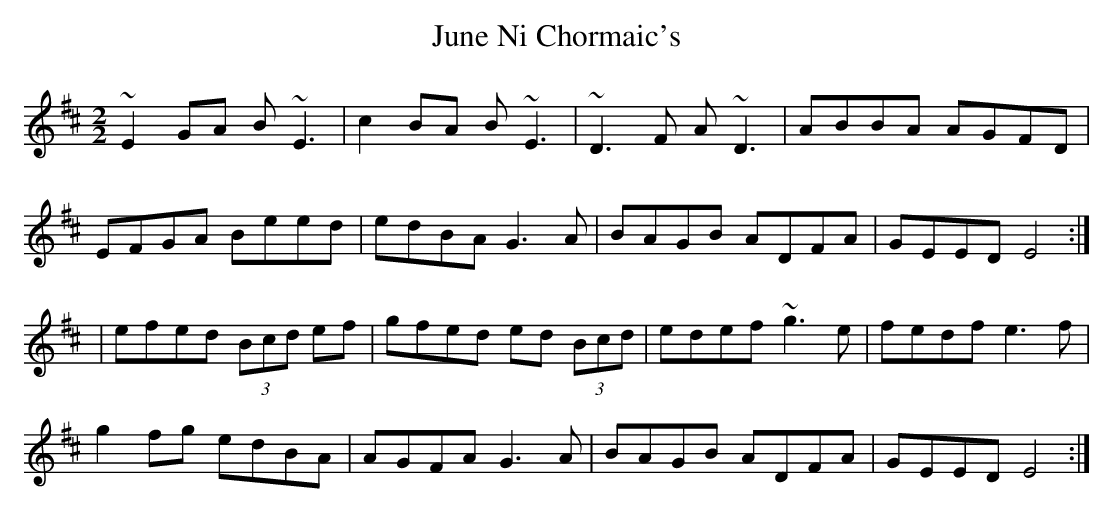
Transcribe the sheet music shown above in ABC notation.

X:1
T:June Ni Chormaic's
M:2/2
L:1/8
K:EDor
~E2GA B~E3|c2BA B~E3|~D3F A~D3|ABBA AGFD|
EFGA Beed|edBA G3A|BAGB ADFA|GEED E4:|
|;efed (3Bcd ef|gfed ed (3Bcd|edef ~g3e|fedf e3f|
g2fg edBA|AGFA G3A|BAGB ADFA|GEED E4:|
